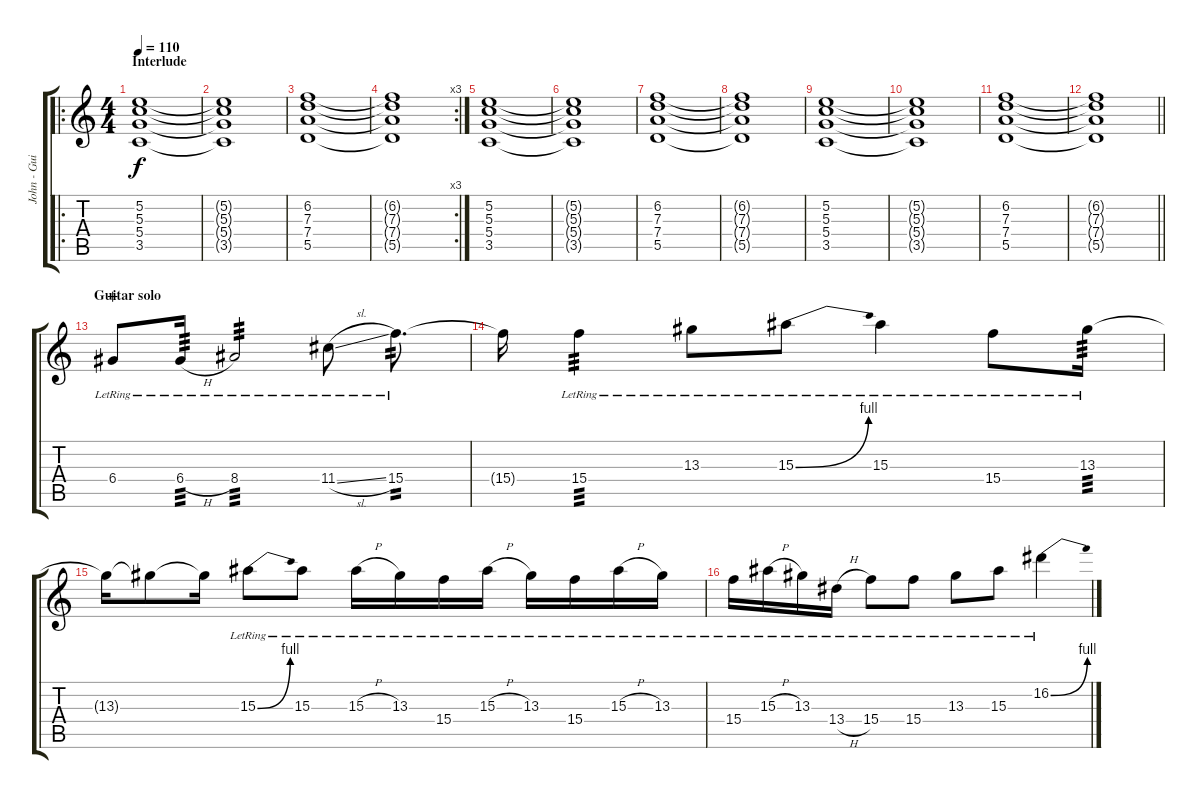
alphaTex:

\track ("John - Guitar 1" "John - Gui") {instrument overdrivenguitar}
\staff {score tabs}
\tuning (E4 B3 G3 D3 A2 E2) {hide}
\ro
\ts (4 4)
\section ("" "Interlude")
\tempo 110
\clef g2
\ks c
(5.2 5.3 5.4 3.5).1{dy f} |
(5.2{t} 5.3{t} 5.4{t} 3.5{t}).1 |
(6.2 7.3 7.4 5.5).1 |
\rc 3
(6.2{t} 7.3{t} 7.4{t} 5.5{t}).1 |
(5.2 5.3 5.4 3.5).1 |
(5.2{t} 5.3{t} 5.4{t} 3.5{t}).1 |
(6.2 7.3 7.4 5.5).1 |
(6.2{t} 7.3{t} 7.4{t} 5.5{t}).1 |
(5.2 5.3 5.4 3.5).1 |
(5.2{t} 5.3{t} 5.4{t} 3.5{t}).1 |
(6.2 7.3 7.4 5.5).1 |
\barLineRight lightlight
(6.2{t} 7.3{t} 7.4{t} 5.5{t}).1 |
\section ("" "Guitar solo")
6.4{lr}.8{volume 16 instrument distortionguitar wahc} 6.4{h lr}.16{tp 3} 8.4{lr}.2{tp 3} 11.4{sl lr}.8 15.4{lr}.8{d tp 2} |
15.4{t}.16 15.4{lr}.4{tp 3} 13.3{lr}.8 15.3{be (bend 0 0 60 4) lr}.8 15.3{lr}.4 15.4{lr}.8 13.3{lr}.16{tp 3} |
13.3{t}.16 13.3{t}.8 13.3{t}.16 15.3{be (bend 0 0 60 4) lr}.8 15.3{lr}.8 15.3{h lr}.16 13.3{lr}.16 15.4{lr}.16 15.3{h lr}.16 13.3{lr}.16 15.4{lr}.16 15.3{h lr}.16 13.3{lr}.16 |
15.4{lr}.16 15.3{h lr}.16 13.3{lr}.16 13.4{h lr}.16 15.4{lr}.8 15.4{lr}.8 13.3{lr}.8 15.3{lr}.8 16.2{be (bend 0 0 60 4) lr}.4
